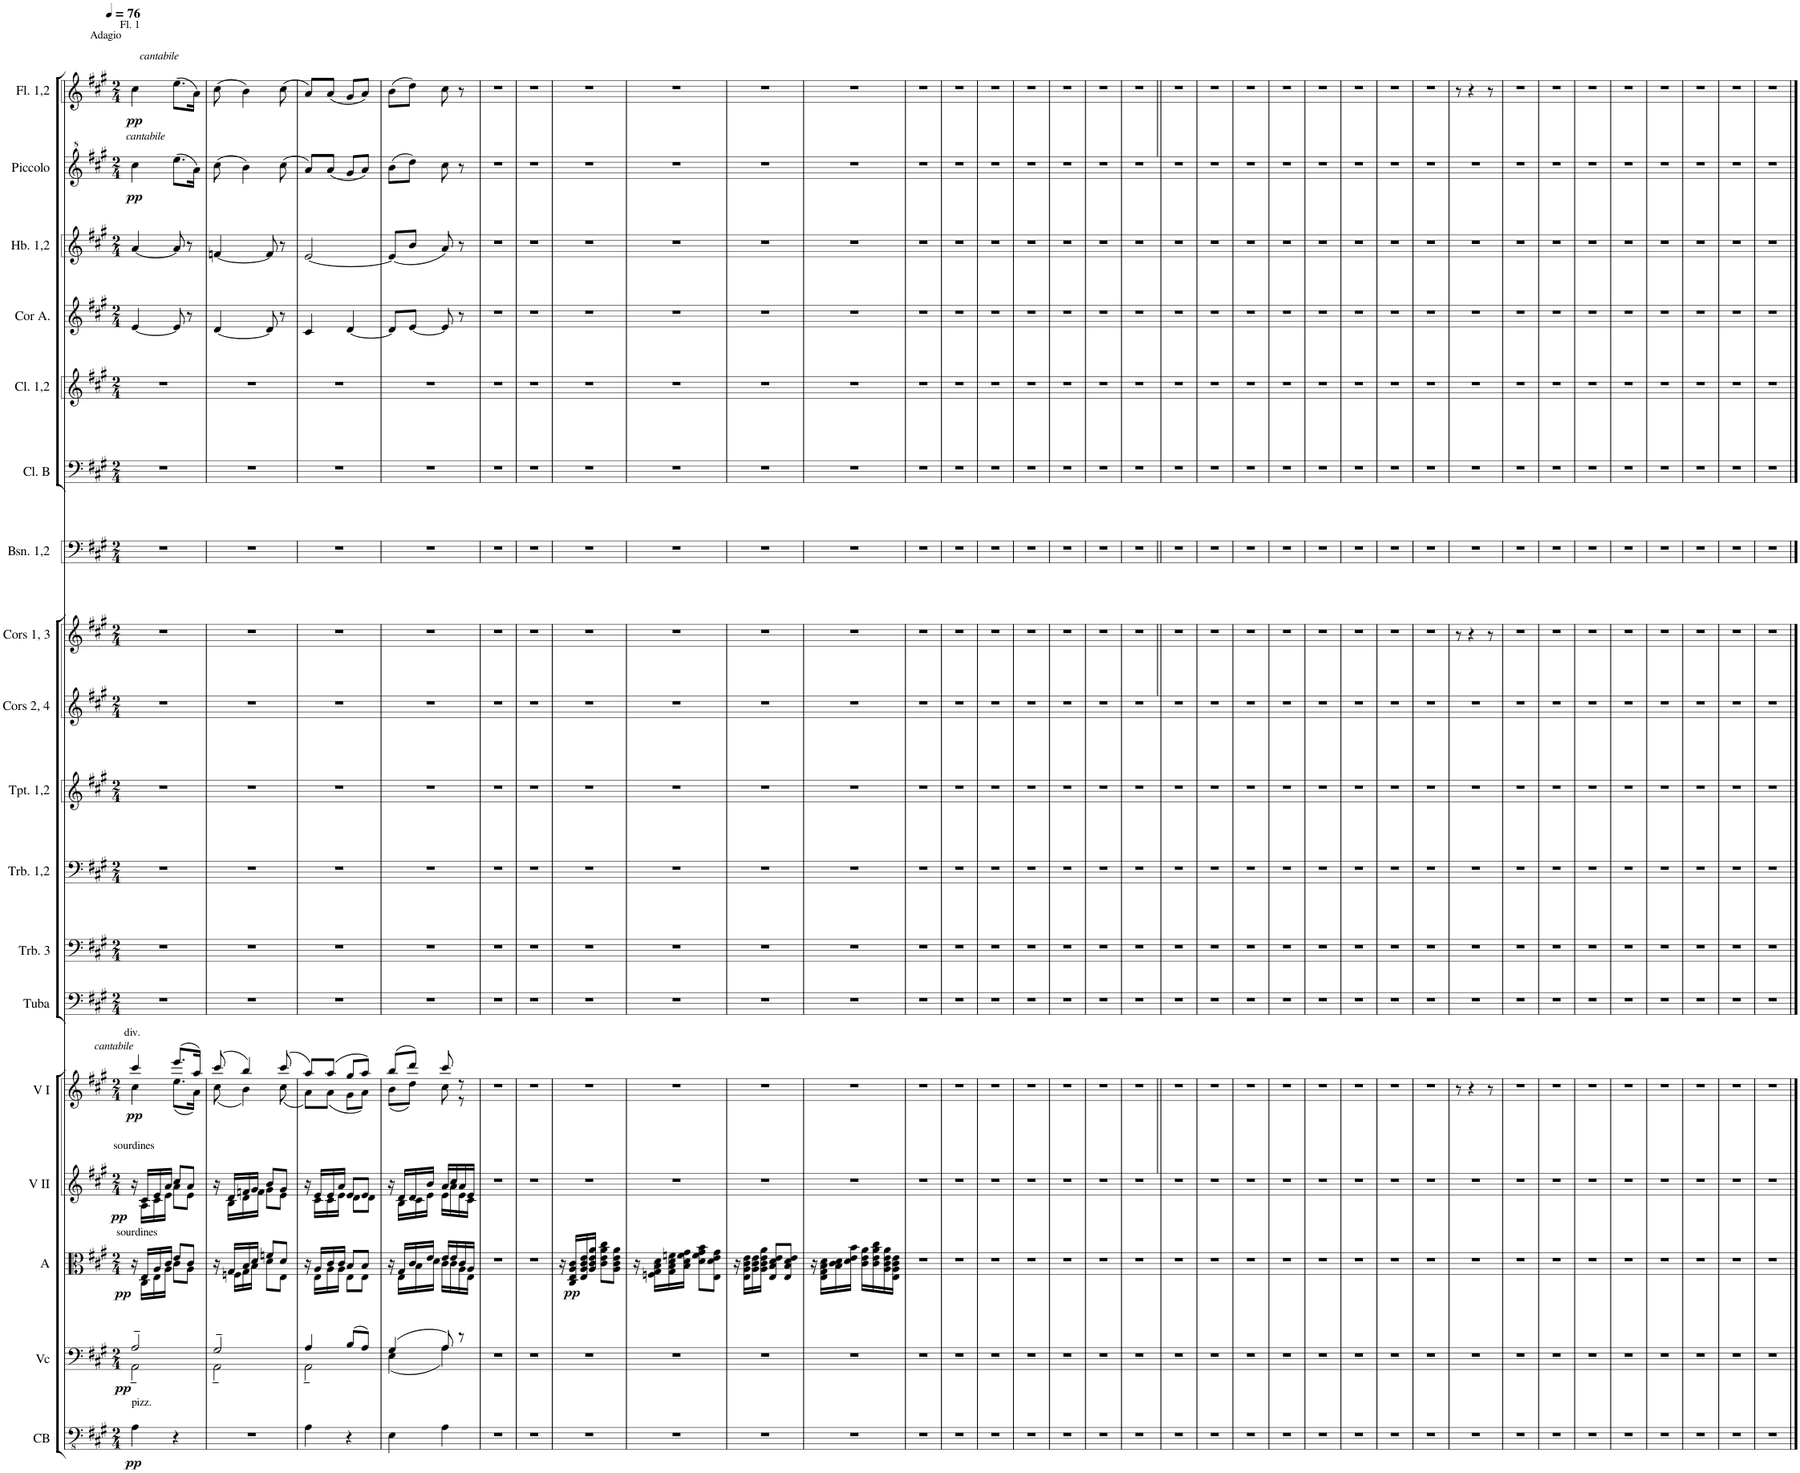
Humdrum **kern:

**kern	**dynam	**kern	**dynam	**kern	**dynam	**kern	**dynam	**kern	**dynam	**kern	**kern	**kern	**kern	**kern	**kern	**kern	**kern	**kern	**kern	**kern	**kern	**dynam	**kern	**dynam
*part18	*part18	*part17	*part17	*part16	*part16	*part15	*part15	*part14	*part14	*part13	*part12	*part11	*part10	*part9	*part8	*part7	*part6	*part5	*part4	*part3	*part2	*part2	*part1	*part1
*staff18	*staff18	*staff17	*staff17	*staff16	*staff16	*staff15	*staff15	*staff14	*staff14	*staff13	*staff12	*staff11	*staff10	*staff9	*staff8	*staff7	*staff6	*staff5	*staff4	*staff3	*staff2	*staff2	*staff1	*staff1
*I"CB	*	*I"Vc	*	*I"A	*	*I"V II	*	*I"V I	*	*I"Tuba	*I"Trb. 3	*I"Trb. 1,2	*I"Tpt. 1,2	*I"Cors 2, 4	*I"Cors 1, 3	*I"Bsn. 1,2	*I"Cl. B	*I"Cl. 1,2	*I"Cor A.	*I"Hb. 1,2	*I"Piccolo	*	*I"Fl. 1,2	*
*I'CB	*	*I'Vc	*	*I'A	*	*I'V II	*	*I'V I	*	*I'Tba.	*I'Trb. 3	*I'Trb. 1,2	*I'Tpt. 1,2	*I'Cors 2, 4	*I'Cors 1, 3	*I'Bsn. 1,2	*I'Cl. B	*I'Cl. 1,2	*I'Cor A.	*I'Hb. 1,2	*I'Picc.	*	*I'Fl. 1,2	*
*clefFv4	*	*clefF4	*	*clefC3	*	*clefG2	*	*clefG2	*	*clefF4	*clefF4	*clefF4	*clefG2	*clefG2	*clefG2	*clefF4	*clefF4	*clefG2	*clefG2	*clefG2	*clefG^2	*	*clefG2	*
*ITrd7c12	*	*	*	*	*	*	*	*	*	*	*	*	*ITrd1c2	*ITrd4c7	*ITrd4c7	*	*ITrd8c14	*ITrd1c2	*ITrd4c7	*	*ITrd-7c-12	*	*	*
*k[f#c#g#]	*	*k[f#c#g#]	*	*k[f#c#g#]	*	*k[f#c#g#]	*	*k[f#c#g#]	*	*k[f#c#g#]	*k[f#c#g#]	*k[f#c#g#]	*k[f#c#g#]	*k[f#c#g#]	*k[f#c#g#]	*k[f#c#g#]	*k[f#c#g#]	*k[f#c#g#]	*k[f#c#g#]	*k[f#c#g#]	*k[f#c#g#]	*	*k[f#c#g#]	*
*M2/4	*	*M2/4	*	*M2/4	*	*M2/4	*	*M2/4	*	*M2/4	*M2/4	*M2/4	*M2/4	*M2/4	*M2/4	*M2/4	*M2/4	*M2/4	*M2/4	*M2/4	*M2/4	*	*M2/4	*
*MM76	*	*MM76	*	*MM76	*	*MM76	*	*MM76	*	*MM76	*MM76	*MM76	*MM76	*MM76	*MM76	*MM76	*MM76	*MM76	*MM76	*MM76	*MM76	*	*MM76	*
=1	=1	=1	=1	=1	=1	=1	=1	=1	=1	=1	=1	=1	=1	=1	=1	=1	=1	=1	=1	=1	=1	=1	=1	=1
*	*	*^	*	*^	*	*^	*	*^	*	*	*	*	*	*	*	*	*	*	*	*	*	*	*	*
!	!	!	!	!	!	!	!	!	!	!	!	!	!	!	!	!	!	!	!	!	!	!	!	!	!	!	!LO:TX:a:t=Adagio	!
!	!	!	!	!	!	!	!	!	!	!	!	!	!	!	!	!	!	!	!	!	!	!	!	!	!	!	!LO:TX:a:i:t=cantabile	!
!	!	!	!	!	!	!	!	!	!	!	!	!	!	!	!	!	!	!	!	!	!	!	!	!	!	!	!LO:TX:a:t=Fl. 1	!
!	!	!	!	!	!	!	!	!	!	!	!	!	!	!	!	!	!	!	!	!	!	!	!	!	!LO:TX:a:i:t=cantabile	!	!	!
!	!	!	!	!	!	!	!	!	!	!	!LO:TX:a:i:t=cantabile	!	!	!	!	!	!	!	!	!	!	!	!	!	!	!	!	!
!	!	!	!	!	!	!	!	!	!	!	!LO:TX:a:t=div.	!	!	!	!	!	!	!	!	!	!	!	!	!	!	!	!	!
!LO:TX:a:t=pizz.	!	!	!	!	!	!	!	!	!	!	!	!	!	!	!	!	!	!	!	!	!	!	!	!	!	!	!	!
!	!LO:DY:b	!	!	!LO:DY:b	!	!	!LO:DY:b	!	!	!LO:DY:b	!	!	!LO:DY:b	!	!	!	!	!	!	!	!	!	!	!	!	!LO:DY:b	!	!LO:DY:b
4AA\	pp	2A~/	2AA~\	pp	16r	16ryy	pp	16r	16ryy	pp	4ccc#/	4cc#\	pp	2r	2r	2r	2r	2r	2r	2r	2r	2r	[4e/	[4a/	4ccc#\	pp	4cc#\	pp
!	!	!	!	!	!	!	!	!LO:TX:a:t=sourdines	!	!	!	!	!	!	!	!	!	!	!	!	!	!	!	!	!	!	!	!
!	!	!	!	!	!LO:TX:a:t=sourdines	!	!	!	!	!	!	!	!	!	!	!	!	!	!	!	!	!	!	!	!	!	!	!
.	.	.	.	.	16E/LL	16C#\LL	.	16c#/LL	16A\LL	.	.	.	.	.	.	.	.	.	.	.	.	.	.	.	.	.	.	.
.	.	.	.	.	16A/	16E\	.	16e/	16c#\	.	.	.	.	.	.	.	.	.	.	.	.	.	.	.	.	.	.	.
.	.	.	.	.	16c#/JJ	16A\JJ	.	16a/JJ	16e\JJ	.	.	.	.	.	.	.	.	.	.	.	.	.	.	.	.	.	.	.
4r	.	.	.	.	8e/L	8c#\L	.	8cc#/L	8a\L	.	(8.eee/L	(8.ee\L	.	.	.	.	.	.	.	.	.	.	8e/]	8a/]	(8.eee\L	.	(8.ee\L	.
.	.	.	.	.	8c#/J	8A\J	.	8a/J	8e\J	.	.	.	.	.	.	.	.	.	.	.	.	.	8r	8r	.	.	.	.
.	.	.	.	.	.	.	.	.	.	.	16aa/Jk)	16a\Jk)	.	.	.	.	.	.	.	.	.	.	.	.	16aa\Jk)	.	16a\Jk)	.
=2	=2	=2	=2	=2	=2	=2	=2	=2	=2	=2	=2	=2	=2	=2	=2	=2	=2	=2	=2	=2	=2	=2	=2	=2	=2	=2	=2	=2
2r	.	2G#~/	2AA~\	.	16r	16ryy	.	16r	16ryy	.	(8ccc#/	(8cc#\	.	2r	2r	2r	2r	2r	2r	2r	2r	2r	[4d/	[4fn/	(8ccc#\	.	(8cc#\	.
.	.	.	.	.	16G#/LL	16Fn\LL	.	16d/LL	16B\LL	.	.	.	.	.	.	.	.	.	.	.	.	.	.	.	.	.	.	.
.	.	.	.	.	16B/	16G#\	.	16fn/	16d\	.	4bb/)	4b\)	.	.	.	.	.	.	.	.	.	.	.	.	4bb\)	.	4b\)	.
.	.	.	.	.	16d/JJ	16B\JJ	.	16g#/JJ	16f\JJ	.	.	.	.	.	.	.	.	.	.	.	.	.	.	.	.	.	.	.
.	.	.	.	.	8fn/L	8d\L	.	8b/L	8g#\L	.	.	.	.	.	.	.	.	.	.	.	.	.	8d/]	8f/]	.	.	.	.
.	.	.	.	.	8d/J	8E\J	.	8g#/J	8e\J	.	(8ccc#/	(8cc#\	.	.	.	.	.	.	.	.	.	.	8r	8r	(8ccc#\	.	(8cc#\	.
=3	=3	=3	=3	=3	=3	=3	=3	=3	=3	=3	=3	=3	=3	=3	=3	=3	=3	=3	=3	=3	=3	=3	=3	=3	=3	=3	=3	=3
4AA\	.	4A/	2AA~\	.	16r	16ryy	.	16r	16ryy	.	8aa/L)	8a\L)	.	2r	2r	2r	2r	2r	2r	2r	2r	2r	4c#/	[2e/	8aa/L)	.	8a/L)	.
.	.	.	.	.	16A/LL	16E\LL	.	16e/LL	16c#\LL	.	.	.	.	.	.	.	.	.	.	.	.	.	.	.	.	.	.	.
.	.	.	.	.	16c#/	16A\	.	16e/	16c#\	.	(8aa/J	(8a\J	.	.	.	.	.	.	.	.	.	.	.	.	(8aa/J	.	(8a/J	.
.	.	.	.	.	16c#/JJ	16A\JJ	.	16a/JJ	16e\JJ	.	.	.	.	.	.	.	.	.	.	.	.	.	.	.	.	.	.	.
4r	.	(8B/L	.	.	8B/L	8E\L	.	8e/L	8d\L	.	8gg#/L	8g#\L	.	.	.	.	.	.	.	.	.	.	[4d/	.	8gg#/L	.	8g#/L	.
.	.	8A/J)	.	.	8B/J	8E\J	.	8e/J	8d\J	.	8aa/J)	8a\J)	.	.	.	.	.	.	.	.	.	.	.	.	8aa/J)	.	8a/J)	.
=4	=4	=4	=4	=4	=4	=4	=4	=4	=4	=4	=4	=4	=4	=4	=4	=4	=4	=4	=4	=4	=4	=4	=4	=4	=4	=4	=4	=4
4EE\	.	(4G#/	(4E\	.	16r	16ryy	.	16r	16ryy	.	(8bb/L	(8b\L	.	2r	2r	2r	2r	2r	2r	2r	2r	2r	8d/L]	(8e/L]	(8bb\L	.	(8b\L	.
.	.	.	.	.	16G#/LL	16E\LL	.	16d/LL	16B\LL	.	.	.	.	.	.	.	.	.	.	.	.	.	.	.	.	.	.	.
.	.	.	.	.	16c#/	16B\	.	16d/	16c#\	.	8ddd/J)	8dd\J)	.	.	.	.	.	.	.	.	.	.	[8e/J	8b/J	8ddd\J)	.	8dd\J)	.
.	.	.	.	.	16e/JJ	16d\JJ	.	16b/JJ	16e\JJ	.	.	.	.	.	.	.	.	.	.	.	.	.	.	.	.	.	.	.
4AA\	.	8A/)	4A\)	.	16e/LL	16c#\LL	.	16a/LL	16e\LL	.	8ccc#/	8cc#\	.	.	.	.	.	.	.	.	.	.	8e/]	8a/)	8ccc#\	.	8cc#\	.
.	.	.	.	.	16e/	16c#\	.	16cc#/	16a\	.	.	.	.	.	.	.	.	.	.	.	.	.	.	.	.	.	.	.
.	.	8r	.	.	16c#/	16A\	.	16a/	16e\	.	8r	8r	.	.	.	.	.	.	.	.	.	.	8r	8r	8r	.	8r	.
.	.	.	.	.	16A/JJ	16E\JJ	.	16e/JJ	16c#\JJ	.	.	.	.	.	.	.	.	.	.	.	.	.	.	.	.	.	.	.
*	*	*v	*v	*	*	*	*	*v	*v	*	*v	*v	*	*	*	*	*	*	*	*	*	*	*	*	*	*	*	*
*	*	*	*	*v	*v	*	*	*	*	*	*	*	*	*	*	*	*	*	*	*	*	*	*	*	*
=5	=5	=5	=5	=5	=5	=5	=5	=5	=5	=5	=5	=5	=5	=5	=5	=5	=5	=5	=5	=5	=5	=5	=5	=5
2r	.	2r	.	2r	.	2r	.	2r	.	2r	2r	2r	2r	2r	2r	2r	2r	2r	2r	2r	2r	.	2r	.
=6	=6	=6	=6	=6	=6	=6	=6	=6	=6	=6	=6	=6	=6	=6	=6	=6	=6	=6	=6	=6	=6	=6	=6	=6
2r	.	2r	.	2r	.	2r	.	2r	.	2r	2r	2r	2r	2r	2r	2r	2r	2r	2r	2r	2r	.	2r	.
=7	=7	=7	=7	=7	=7	=7	=7	=7	=7	=7	=7	=7	=7	=7	=7	=7	=7	=7	=7	=7	=7	=7	=7	=7
2r	.	2r	.	16r	.	2r	.	2r	.	2r	2r	2r	2r	2r	2r	2r	2r	2r	2r	2r	2r	.	2r	.
!	!	!	!	!	!LO:DY:b	!	!	!	!	!	!	!	!	!	!	!	!	!	!	!	!	!	!	!
.	.	.	.	16C#/ 16E/ 16A/ 16c#/LL	pp	.	.	.	.	.	.	.	.	.	.	.	.	.	.	.	.	.	.	.
.	.	.	.	16E/ 16A/ 16c#/ 16e/	.	.	.	.	.	.	.	.	.	.	.	.	.	.	.	.	.	.	.	.
.	.	.	.	16A/ 16c#/ 16e/ 16a/JJ	.	.	.	.	.	.	.	.	.	.	.	.	.	.	.	.	.	.	.	.
.	.	.	.	8c#\ 8e\ 8a\ 8cc#\L	.	.	.	.	.	.	.	.	.	.	.	.	.	.	.	.	.	.	.	.
.	.	.	.	8A\ 8c#\ 8e\ 8a\J	.	.	.	.	.	.	.	.	.	.	.	.	.	.	.	.	.	.	.	.
=8	=8	=8	=8	=8	=8	=8	=8	=8	=8	=8	=8	=8	=8	=8	=8	=8	=8	=8	=8	=8	=8	=8	=8	=8
2r	.	2r	.	16r	.	2r	.	2r	.	2r	2r	2r	2r	2r	2r	2r	2r	2r	2r	2r	2r	.	2r	.
.	.	.	.	16Fn\ 16G#\ 16B\ 16d\LL	.	.	.	.	.	.	.	.	.	.	.	.	.	.	.	.	.	.	.	.
.	.	.	.	16G#\ 16B\ 16d\ 16fn\	.	.	.	.	.	.	.	.	.	.	.	.	.	.	.	.	.	.	.	.
.	.	.	.	16B\ 16d\ 16f\ 16g#\JJ	.	.	.	.	.	.	.	.	.	.	.	.	.	.	.	.	.	.	.	.
.	.	.	.	8d\ 8f\ 8g#\ 8b\L	.	.	.	.	.	.	.	.	.	.	.	.	.	.	.	.	.	.	.	.
.	.	.	.	8E\ 8d\ 8e\ 8g#\J	.	.	.	.	.	.	.	.	.	.	.	.	.	.	.	.	.	.	.	.
=9	=9	=9	=9	=9	=9	=9	=9	=9	=9	=9	=9	=9	=9	=9	=9	=9	=9	=9	=9	=9	=9	=9	=9	=9
2r	.	2r	.	16r	.	2r	.	2r	.	2r	2r	2r	2r	2r	2r	2r	2r	2r	2r	2r	2r	.	2r	.
.	.	.	.	16E\ 16A\ 16c#\ 16e\LL	.	.	.	.	.	.	.	.	.	.	.	.	.	.	.	.	.	.	.	.
.	.	.	.	16A\ 16c#\ 16e\	.	.	.	.	.	.	.	.	.	.	.	.	.	.	.	.	.	.	.	.
.	.	.	.	16A\ 16c#\ 16e\ 16a\JJ	.	.	.	.	.	.	.	.	.	.	.	.	.	.	.	.	.	.	.	.
.	.	.	.	8E/ 8B/ 8d/ 8e/L	.	.	.	.	.	.	.	.	.	.	.	.	.	.	.	.	.	.	.	.
.	.	.	.	8E/ 8B/ 8d/ 8e/J	.	.	.	.	.	.	.	.	.	.	.	.	.	.	.	.	.	.	.	.
=10	=10	=10	=10	=10	=10	=10	=10	=10	=10	=10	=10	=10	=10	=10	=10	=10	=10	=10	=10	=10	=10	=10	=10	=10
2r	.	2r	.	16r	.	2r	.	2r	.	2r	2r	2r	2r	2r	2r	2r	2r	2r	2r	2r	2r	.	2r	.
.	.	.	.	16E\ 16G#\ 16B\ 16d\LL	.	.	.	.	.	.	.	.	.	.	.	.	.	.	.	.	.	.	.	.
.	.	.	.	16B\ 16c#\ 16d\	.	.	.	.	.	.	.	.	.	.	.	.	.	.	.	.	.	.	.	.
.	.	.	.	16d\ 16e\ 16b\JJ	.	.	.	.	.	.	.	.	.	.	.	.	.	.	.	.	.	.	.	.
.	.	.	.	16c#\ 16e\ 16a\LL	.	.	.	.	.	.	.	.	.	.	.	.	.	.	.	.	.	.	.	.
.	.	.	.	16c#\ 16e\ 16a\ 16cc#\	.	.	.	.	.	.	.	.	.	.	.	.	.	.	.	.	.	.	.	.
.	.	.	.	16A\ 16c#\ 16e\ 16a\	.	.	.	.	.	.	.	.	.	.	.	.	.	.	.	.	.	.	.	.
.	.	.	.	16E\ 16A\ 16c#\ 16e\JJ	.	.	.	.	.	.	.	.	.	.	.	.	.	.	.	.	.	.	.	.
=11	=11	=11	=11	=11	=11	=11	=11	=11	=11	=11	=11	=11	=11	=11	=11	=11	=11	=11	=11	=11	=11	=11	=11	=11
2r	.	2r	.	2r	.	2r	.	2r	.	2r	2r	2r	2r	2r	2r	2r	2r	2r	2r	2r	2r	.	2r	.
=12	=12	=12	=12	=12	=12	=12	=12	=12	=12	=12	=12	=12	=12	=12	=12	=12	=12	=12	=12	=12	=12	=12	=12	=12
2r	.	2r	.	2r	.	2r	.	2r	.	2r	2r	2r	2r	2r	2r	2r	2r	2r	2r	2r	2r	.	2r	.
=13	=13	=13	=13	=13	=13	=13	=13	=13	=13	=13	=13	=13	=13	=13	=13	=13	=13	=13	=13	=13	=13	=13	=13	=13
2r	.	2r	.	2r	.	2r	.	2r	.	2r	2r	2r	2r	2r	2r	2r	2r	2r	2r	2r	2r	.	2r	.
=14	=14	=14	=14	=14	=14	=14	=14	=14	=14	=14	=14	=14	=14	=14	=14	=14	=14	=14	=14	=14	=14	=14	=14	=14
2r	.	2r	.	2r	.	2r	.	2r	.	2r	2r	2r	2r	2r	2r	2r	2r	2r	2r	2r	2r	.	2r	.
=15	=15	=15	=15	=15	=15	=15	=15	=15	=15	=15	=15	=15	=15	=15	=15	=15	=15	=15	=15	=15	=15	=15	=15	=15
2r	.	2r	.	2r	.	2r	.	2r	.	2r	2r	2r	2r	2r	2r	2r	2r	2r	2r	2r	2r	.	2r	.
=16	=16	=16	=16	=16	=16	=16	=16	=16	=16	=16	=16	=16	=16	=16	=16	=16	=16	=16	=16	=16	=16	=16	=16	=16
2r	.	2r	.	2r	.	2r	.	2r	.	2r	2r	2r	2r	2r	2r	2r	2r	2r	2r	2r	2r	.	2r	.
=17	=17	=17	=17	=17	=17	=17	=17	=17	=17	=17	=17	=17	=17	=17	=17	=17	=17	=17	=17	=17	=17	=17	=17	=17
2r	.	2r	.	2r	.	2r	.	2r	.	2r	2r	2r	2r	2r	2r	2r	2r	2r	2r	2r	2r	.	2r	.
=18||	=18||	=18||	=18||	=18||	=18||	=18||	=18||	=18||	=18||	=18||	=18||	=18||	=18||	=18||	=18||	=18||	=18||	=18||	=18||	=18||	=18||	=18||	=18||	=18||
2r	.	2r	.	2r	.	2r	.	2r	.	2r	2r	2r	2r	2r	2r	2r	2r	2r	2r	2r	2r	.	2r	.
=19	=19	=19	=19	=19	=19	=19	=19	=19	=19	=19	=19	=19	=19	=19	=19	=19	=19	=19	=19	=19	=19	=19	=19	=19
2r	.	2r	.	2r	.	2r	.	2r	.	2r	2r	2r	2r	2r	2r	2r	2r	2r	2r	2r	2r	.	2r	.
=20	=20	=20	=20	=20	=20	=20	=20	=20	=20	=20	=20	=20	=20	=20	=20	=20	=20	=20	=20	=20	=20	=20	=20	=20
2r	.	2r	.	2r	.	2r	.	2r	.	2r	2r	2r	2r	2r	2r	2r	2r	2r	2r	2r	2r	.	2r	.
=21	=21	=21	=21	=21	=21	=21	=21	=21	=21	=21	=21	=21	=21	=21	=21	=21	=21	=21	=21	=21	=21	=21	=21	=21
2r	.	2r	.	2r	.	2r	.	2r	.	2r	2r	2r	2r	2r	2r	2r	2r	2r	2r	2r	2r	.	2r	.
=22	=22	=22	=22	=22	=22	=22	=22	=22	=22	=22	=22	=22	=22	=22	=22	=22	=22	=22	=22	=22	=22	=22	=22	=22
2r	.	2r	.	2r	.	2r	.	2r	.	2r	2r	2r	2r	2r	2r	2r	2r	2r	2r	2r	2r	.	2r	.
=23	=23	=23	=23	=23	=23	=23	=23	=23	=23	=23	=23	=23	=23	=23	=23	=23	=23	=23	=23	=23	=23	=23	=23	=23
2r	.	2r	.	2r	.	2r	.	2r	.	2r	2r	2r	2r	2r	2r	2r	2r	2r	2r	2r	2r	.	2r	.
=24	=24	=24	=24	=24	=24	=24	=24	=24	=24	=24	=24	=24	=24	=24	=24	=24	=24	=24	=24	=24	=24	=24	=24	=24
2r	.	2r	.	2r	.	2r	.	2r	.	2r	2r	2r	2r	2r	2r	2r	2r	2r	2r	2r	2r	.	2r	.
=25	=25	=25	=25	=25	=25	=25	=25	=25	=25	=25	=25	=25	=25	=25	=25	=25	=25	=25	=25	=25	=25	=25	=25	=25
2r	.	2r	.	2r	.	2r	.	2r	.	2r	2r	2r	2r	2r	2r	2r	2r	2r	2r	2r	2r	.	2r	.
=26	=26	=26	=26	=26	=26	=26	=26	=26	=26	=26	=26	=26	=26	=26	=26	=26	=26	=26	=26	=26	=26	=26	=26	=26
2r	.	2r	.	2r	.	2r	.	8r	.	2r	2r	2r	2r	2r	8r	2r	2r	2r	2r	2r	2r	.	8r	.
.	.	.	.	.	.	.	.	4r	.	.	.	.	.	.	4r	.	.	.	.	.	.	.	4r	.
.	.	.	.	.	.	.	.	8r	.	.	.	.	.	.	8r	.	.	.	.	.	.	.	8r	.
=27	=27	=27	=27	=27	=27	=27	=27	=27	=27	=27	=27	=27	=27	=27	=27	=27	=27	=27	=27	=27	=27	=27	=27	=27
2r	.	2r	.	2r	.	2r	.	2r	.	2r	2r	2r	2r	2r	2r	2r	2r	2r	2r	2r	2r	.	2r	.
=28	=28	=28	=28	=28	=28	=28	=28	=28	=28	=28	=28	=28	=28	=28	=28	=28	=28	=28	=28	=28	=28	=28	=28	=28
2r	.	2r	.	2r	.	2r	.	2r	.	2r	2r	2r	2r	2r	2r	2r	2r	2r	2r	2r	2r	.	2r	.
=29	=29	=29	=29	=29	=29	=29	=29	=29	=29	=29	=29	=29	=29	=29	=29	=29	=29	=29	=29	=29	=29	=29	=29	=29
2r	.	2r	.	2r	.	2r	.	2r	.	2r	2r	2r	2r	2r	2r	2r	2r	2r	2r	2r	2r	.	2r	.
=30	=30	=30	=30	=30	=30	=30	=30	=30	=30	=30	=30	=30	=30	=30	=30	=30	=30	=30	=30	=30	=30	=30	=30	=30
2r	.	2r	.	2r	.	2r	.	2r	.	2r	2r	2r	2r	2r	2r	2r	2r	2r	2r	2r	2r	.	2r	.
=31	=31	=31	=31	=31	=31	=31	=31	=31	=31	=31	=31	=31	=31	=31	=31	=31	=31	=31	=31	=31	=31	=31	=31	=31
2r	.	2r	.	2r	.	2r	.	2r	.	2r	2r	2r	2r	2r	2r	2r	2r	2r	2r	2r	2r	.	2r	.
=32	=32	=32	=32	=32	=32	=32	=32	=32	=32	=32	=32	=32	=32	=32	=32	=32	=32	=32	=32	=32	=32	=32	=32	=32
2r	.	2r	.	2r	.	2r	.	2r	.	2r	2r	2r	2r	2r	2r	2r	2r	2r	2r	2r	2r	.	2r	.
=33	=33	=33	=33	=33	=33	=33	=33	=33	=33	=33	=33	=33	=33	=33	=33	=33	=33	=33	=33	=33	=33	=33	=33	=33
2r	.	2r	.	2r	.	2r	.	2r	.	2r	2r	2r	2r	2r	2r	2r	2r	2r	2r	2r	2r	.	2r	.
=34	=34	=34	=34	=34	=34	=34	=34	=34	=34	=34	=34	=34	=34	=34	=34	=34	=34	=34	=34	=34	=34	=34	=34	=34
2r	.	2r	.	2r	.	2r	.	2r	.	2r	2r	2r	2r	2r	2r	2r	2r	2r	2r	2r	2r	.	2r	.
==	==	==	==	==	==	==	==	==	==	==	==	==	==	==	==	==	==	==	==	==	==	==	==	==
*-	*-	*-	*-	*-	*-	*-	*-	*-	*-	*-	*-	*-	*-	*-	*-	*-	*-	*-	*-	*-	*-	*-	*-	*-
